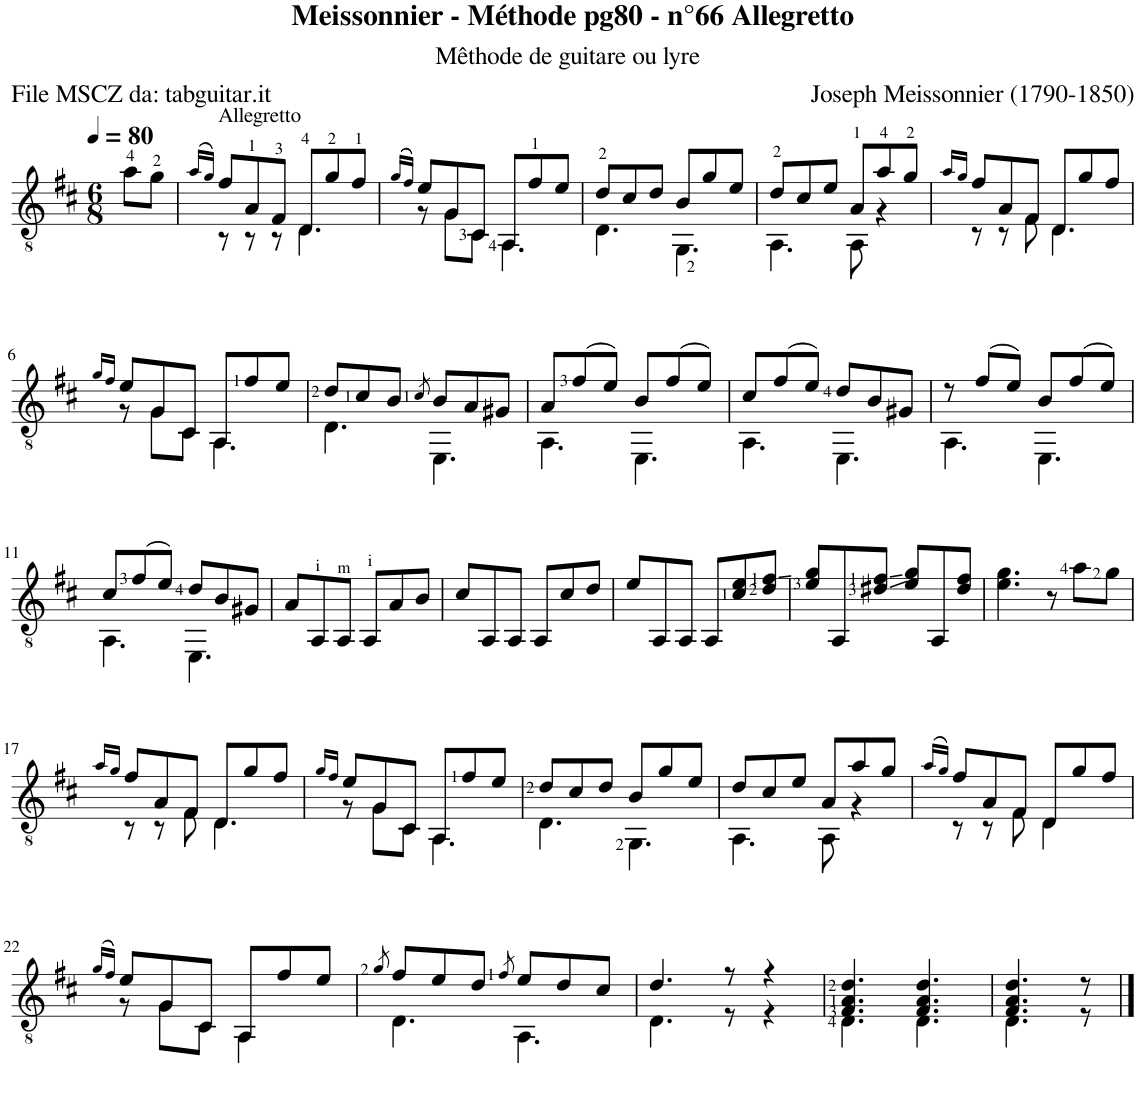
**kern
*part1
*staff1
*I"Guitar
*I'Guit.
*clefGv2
*k[f#c#]
*M6/8
*MM80
=
8a\L
8g\J
=1
(16qa/LL
16qg/JJ)
*^
!LO:TX:a:t=Allegretto	!
8f#/L	8r
8A/	8r
8F#/J	8r
8D/L	4.D\
8g/	.
8f#/J	.
=2	=2
(16qg/LL	.
16qf#/JJ)	.
8e/L	8r
8G/	8G\L
8C#/J	8C#\J
8AA/L	4.AA\
8f#/	.
8e/J	.
=3	=3
8d/L	4.D\
8c#/	.
8d/J	.
8B/L	4.GG\
8g/	.
8e/J	.
=4	=4
8d/L	4.AA\
8c#/	.
8e/J	.
8A/L	8AA\
8a/	4r
8g/J	.
=5	=5
16qa/LL	.
16qg/JJ	.
8f#/L	8r
8A/	8r
8F#/J	8F#\
8D/L	4.D\
8g/	.
8f#/J	.
!!LO:LB:g=z	!!
=6	=6
16qg/LL	.
16qf#/JJ	.
8e/L	8r
8G/	8G\L
8C#/J	8C#\J
8AA/L	4.AA\
8f#/	.
8e/J	.
=7	=7
8d/L	4.D\
8c#/	.
8B/J	.
8qc#/	.
8B/L	4.EE\
8A/	.
8G#X/J	.
=8	=8
8A/L	4.AA\
(8f#/	.
8e/J)	.
8B/L	4.EE\
(8f#/	.
8e/J)	.
=9	=9
8c#/L	4.AA\
(8f#/	.
8e/J)	.
8d/L	4.EE\
8B/	.
8G#X/J	.
=10	=10
8r	4.AA\
(8f#/L	.
8e/J)	.
8B/L	4.EE\
(8f#/	.
8e/J)	.
!!LO:LB:g=z	!!
=11	=11
8c#/L	4.AA\
(8f#/	.
8e/J)	.
8d/L	4.EE\
8B/	.
8G#X/J	.
*v	*v
=12
8A/L
8AA/
8AA/J
8AA/L
8A/
8B/J
=13
8c#/L
8AA/
8AA/J
8AA/L
8c#/
8d/J
=14
8e/L
8AA/
8AA/J
8AA/L
8c#/ 8e/
8d/ 8f#/J
=15
8e/ 8g/L
8AA/
8d#X/ 8f#/J
8e/ 8g/L
8AA/
8d#/ 8f#/J
=16
4.e\ 4.g\
8r
8a\L
8g\J
!!LO:LB:g=z
=17
16qa/LL
16qg/JJ
*^
8f#/L	8r
8A/	8r
8F#/J	8F#\
8D/L	4.D\
8g/	.
8f#/J	.
=18	=18
16qg/LL	.
16qf#/JJ	.
8e/L	8r
8G/	8G\L
8C#/J	8C#\J
8AA/L	4.AA\
8f#/	.
8e/J	.
=19	=19
8d/L	4.D\
8c#/	.
8d/J	.
8B/L	4.GG\
8g/	.
8e/J	.
=20	=20
8d/L	4.AA\
8c#/	.
8e/J	.
8A/L	8AA\
8a/	4r
8g/J	.
=21	=21
(16qa/LL	.
16qg/JJ)	.
8f#/L	8r
8A/	8r
8F#/J	8F#\
8D/L	4.D\
8g/	.
8f#/J	.
!!LO:LB:g=z	!!
=22	=22
(16qg/LL	.
16qf#/JJ)	.
8e/L	8r
8G/	8G\L
8C#/J	8C#\J
8AA/L	4.AA\
8f#/	.
8e/J	.
=23	=23
8qg/	.
8f#/L	4.D\
8e/	.
8d/J	.
8qf#/	.
8e/L	4.AA\
8d/	.
8c#/J	.
=24	=24
4.d/	4.D\
8r	8r
4r	4r
=25	=25
4.F#/ 4.A/ 4.d/	4.D\
4.F#/ 4.A/ 4.d/	4.D\
=26	=26
4.F#/ 4.A/ 4.d/	4.D\
8r	8r
*v	*v
==
*-
